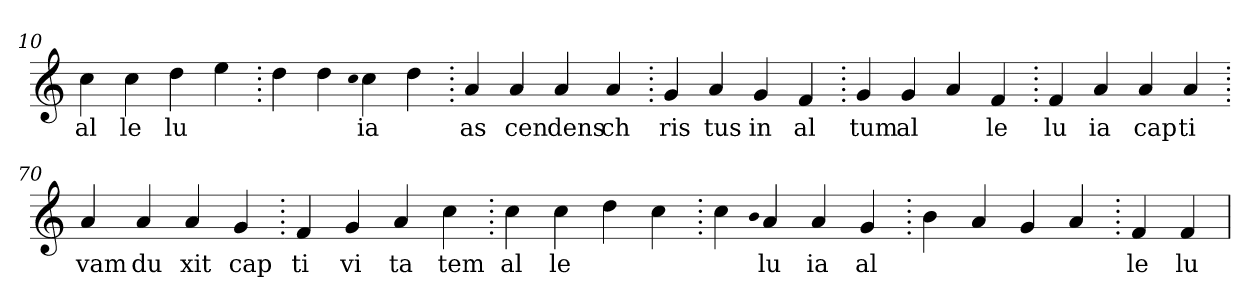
**kern	**text
*part1	*part1
*staff1	*staff1
*clefG2	*
=10.	=10.
4cc	al
4cc	le
4dd	lu
4ee	.
=20.	=20.
4dd	.
4dd	.
qqcc	.
4cc	ia
4dd	.
=30.	=30.
4a	as
4a	cen
4a	dens
4a	ch
=40.	=40.
4g	ris
4a	tus
4g	in
4f	al
=50.	=50.
4g	tum
4g	al
4a	.
4f	le
=60.	=60.
4f	lu
4a	ia
4a	cap
4a	ti
=70.	=70.
4a	vam
4a	du
4a	xit
4g	cap
=80.	=80.
4f	ti
4g	vi
4a	ta
4cc	tem
=90.	=90.
4cc	al
4cc	le
4dd	.
4cc	.
=100.	=100.
4cc	.
qqb	.
4a	lu
4a	ia
4g	al
=110.	=110.
4b	.
4a	.
4g	.
4a	.
=120.	=120.
4f	le
4f	lu
=	=
*-	*-
